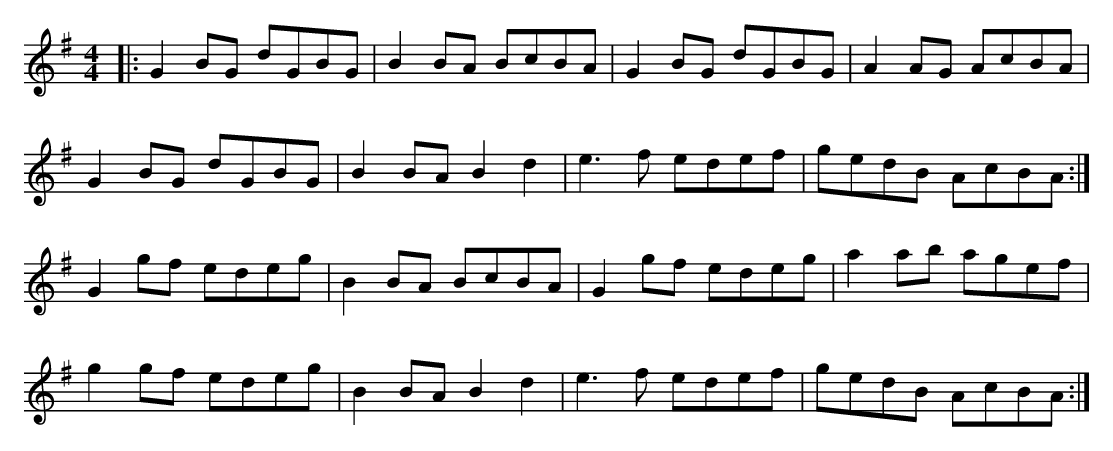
X:1
M:4/4
K:G
|:G2BG dGBG|B2BA BcBA|G2BG dGBG|A2AG AcBA|
G2BG dGBG|B2BA B2 d2|e3f edef|gedB AcBA:|
G2gf edeg|B2BA BcBA|G2gf edeg|a2ab agef|
g2gf edeg|B2BA B2 d2|e3f edef|gedB AcBA:|
